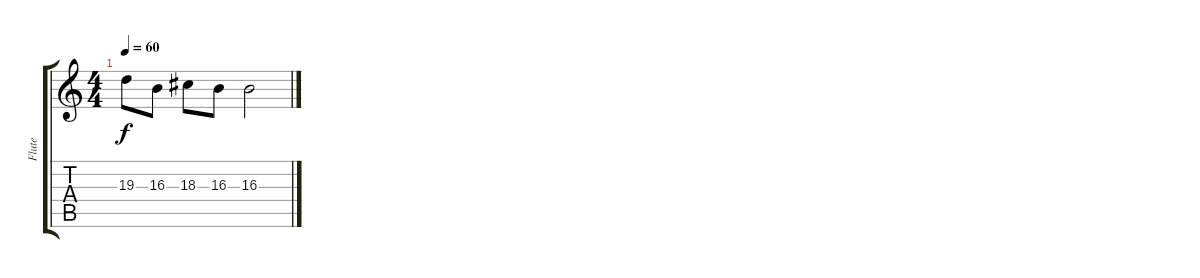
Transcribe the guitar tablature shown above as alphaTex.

\track ("Flute" "Flute") {instrument flute}
\staff {score tabs}
\tuning (E4 B3 G3 D3 A2 E2) {hide}
\ts (4 4)
\tempo 60
\clef g2
\ks c
19.3.8{dy f} 16.3.8 18.3.8 16.3.8 16.3.2
